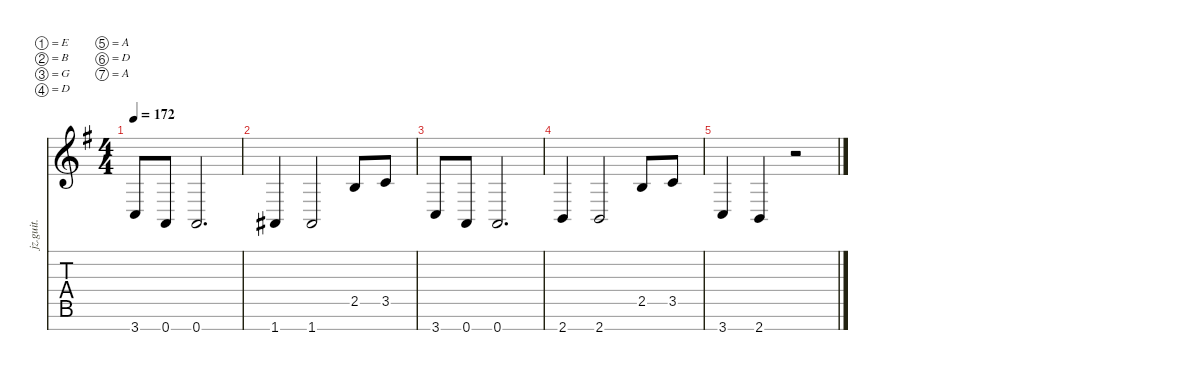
\defaultSystemsLayout 4
\hideDynamics
\bracketExtendMode nobrackets
\otherSystemsTrackNameOrientation horizontal
\track ("Kaoru" "jz.guit.") {instrument overdrivenguitar}
\staff {score tabs}
\tuning (E4 B3 G3 D3 A2 D2 A1)
\ts (4 4)
\tempo 172
\clef g2
\ks eminor
3.7{acc forcenatural}.8{dy mf beam Up} 0.7{acc forcenatural}.8{beam Up} 0.7{acc forcenatural}.2{d beam Up} |
1.7{acc #}.4{beam Up} 1.7{acc #}.2{beam Up} 2.5{acc forcenatural}.8{beam Up} 3.5{acc forcenatural}.8{beam Up} |
3.7{acc forcenatural}.8{beam Up} 0.7{acc forcenatural}.8{beam Up} 0.7{acc forcenatural}.2{d beam Up} |
2.7{acc forcenatural}.4{beam Up} 2.7{acc forcenatural}.2{beam Up} 2.5{acc forcenatural}.8{beam Up} 3.5{acc forcenatural}.8{beam Up} |
3.7{acc forcenatural}.4{beam Up} 2.7{acc forcenatural}.4{beam Up} r.2{beam Up}
